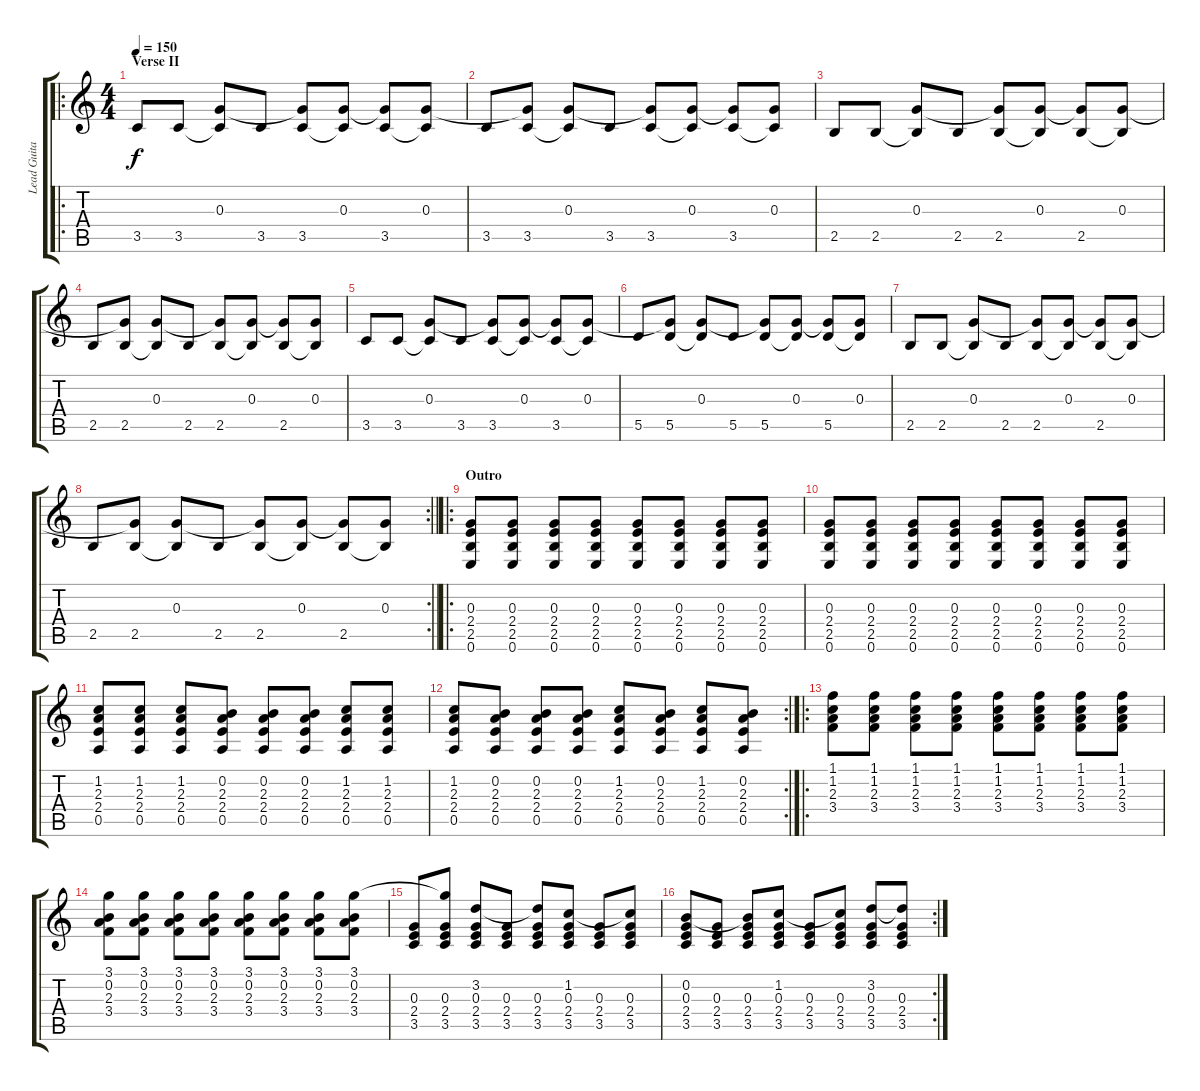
\track ("Lead Guitar" "Lead Guita") {instrument electricguitarclean}
\staff {score tabs}
\tuning (E4 B3 G3 D3 A2 E2) {hide}
\ro
\ts (4 4)
\section ("" "Verse II")
\tempo 150
\clef g2
\ks c
3.5.8{dy f} 3.5.8 (0.3 3.5{t}).8 3.5.8 (0.3{t} 3.5).8 (0.3 3.5{t}).8 (0.3{t} 3.5).8 (0.3 3.5{t}).8 |
3.5.8 (0.3{t} 3.5).8 (0.3 3.5{t}).8 3.5.8 (0.3{t} 3.5).8 (0.3 3.5{t}).8 (0.3{t} 3.5).8 (0.3 3.5{t}).8 |
2.5.8 2.5.8 (0.3 2.5{t}).8 2.5.8 (0.3{t} 2.5).8 (0.3 2.5{t}).8 (0.3{t} 2.5).8 (0.3 2.5{t}).8 |
2.5.8 (0.3{t} 2.5).8 (0.3 2.5{t}).8 2.5.8 (0.3{t} 2.5).8 (0.3 2.5{t}).8 (0.3{t} 2.5).8 (0.3 2.5{t}).8 |
3.5.8 3.5.8 (0.3 3.5{t}).8 3.5.8 (0.3{t} 3.5).8 (0.3 3.5{t}).8 (0.3{t} 3.5).8 (0.3 3.5{t}).8 |
5.5.8 (0.3{t} 5.5).8 (0.3 5.5{t}).8 5.5.8 (0.3{t} 5.5).8 (0.3 5.5{t}).8 (0.3{t} 5.5).8 (0.3 5.5{t}).8 |
2.5.8 2.5.8 (0.3 2.5{t}).8 2.5.8 (0.3{t} 2.5).8 (0.3 2.5{t}).8 (0.3{t} 2.5).8 (0.3 2.5{t}).8 |
\rc 2
\barLineRight lightlight
2.5.8 (0.3{t} 2.5).8 (0.3 2.5{t}).8 2.5.8 (0.3{t} 2.5).8 (0.3 2.5{t}).8 (0.3{t} 2.5).8 (0.3 2.5{t}).8 |
\ro
\section ("" "Outro")
(0.3 2.4 2.5 0.6).8 (0.3 2.4 2.5 0.6).8 (0.3 2.4 2.5 0.6).8 (0.3 2.4 2.5 0.6).8 (0.3 2.4 2.5 0.6).8 (0.3 2.4 2.5 0.6).8 (0.3 2.4 2.5 0.6).8 (0.3 2.4 2.5 0.6).8 |
(0.3 2.4 2.5 0.6).8 (0.3 2.4 2.5 0.6).8 (0.3 2.4 2.5 0.6).8 (0.3 2.4 2.5 0.6).8 (0.3 2.4 2.5 0.6).8 (0.3 2.4 2.5 0.6).8 (0.3 2.4 2.5 0.6).8 (0.3 2.4 2.5 0.6).8 |
(1.2 2.3 2.4 0.5).8 (1.2 2.3 2.4 0.5).8 (1.2 2.3 2.4 0.5).8 (0.2 2.3 2.4 0.5).8 (0.2 2.3 2.4 0.5).8 (0.2 2.3 2.4 0.5).8 (1.2 2.3 2.4 0.5).8 (1.2 2.3 2.4 0.5).8 |
\rc 2
(1.2 2.3 2.4 0.5).8 (0.2 2.3 2.4 0.5).8 (0.2 2.3 2.4 0.5).8 (0.2 2.3 2.4 0.5).8 (1.2 2.3 2.4 0.5).8 (0.2 2.3 2.4 0.5).8 (1.2 2.3 2.4 0.5).8 (0.2 2.3 2.4 0.5).8 |
\ro
(1.1 1.2 2.3 3.4).8 (1.1 1.2 2.3 3.4).8 (1.1 1.2 2.3 3.4).8 (1.1 1.2 2.3 3.4).8 (1.1 1.2 2.3 3.4).8 (1.1 1.2 2.3 3.4).8 (1.1 1.2 2.3 3.4).8 (1.1 1.2 2.3 3.4).8 |
(3.1 0.2 2.3 3.4).8 (3.1 0.2 2.3 3.4).8 (3.1 0.2 2.3 3.4).8 (3.1 0.2 2.3 3.4).8 (3.1 0.2 2.3 3.4).8 (3.1 0.2 2.3 3.4).8 (3.1 0.2 2.3 3.4).8 (3.1 0.2 2.3 3.4).8 |
(0.3 2.4 3.5).8 (3.1{t} 0.3 2.4 3.5).8 (3.2 0.3 2.4 3.5).8 (0.3 2.4 3.5).8 (3.2{t} 0.3 2.4 3.5).8 (1.2 0.3 2.4 3.5).8 (0.3 2.4 3.5).8 (1.2{t} 0.3 2.4 3.5).8 |
\rc 2
(0.2 0.3 2.4 3.5).8 (0.3 2.4 3.5).8 (0.2{t} 0.3 2.4 3.5).8 (1.2 0.3 2.4 3.5).8 (0.3 2.4 3.5).8 (1.2{t} 0.3 2.4 3.5).8 (3.2 0.3 2.4 3.5).8 (3.2{t} 0.3 2.4 3.5).8
